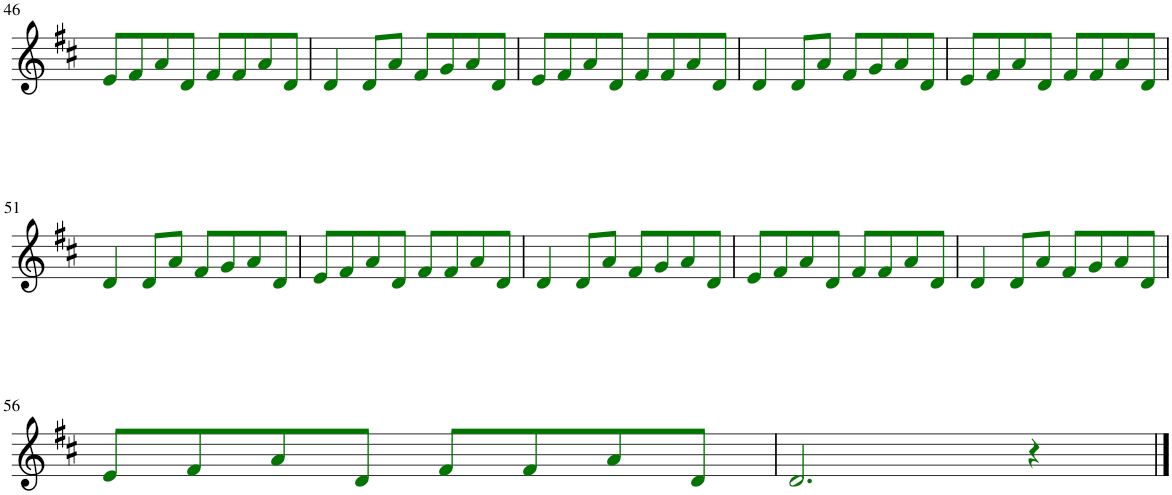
**kern
*part1
*staff1
*I"Flauta 2
*I'Fl. 2
!!LO:PB:g=z
*clefG2
*k[f#c#]
*M4/4
=46
8ei/L
8f#i/
8ai/
8di/J
8f#i/L
8f#i/
8ai/
8di/J
=47
4di/
8di/L
8ai/J
8f#i/L
8gi/
8ai/
8di/J
=48
8ei/L
8f#i/
8ai/
8di/J
8f#i/L
8f#i/
8ai/
8di/J
=49
4di/
8di/L
8ai/J
8f#i/L
8gi/
8ai/
8di/J
=50
8ei/L
8f#i/
8ai/
8di/J
8f#i/L
8f#i/
8ai/
8di/J
!!LO:LB:g=z
=51
4di/
8di/L
8ai/J
8f#i/L
8gi/
8ai/
8di/J
=52
8ei/L
8f#i/
8ai/
8di/J
8f#i/L
8f#i/
8ai/
8di/J
=53
4di/
8di/L
8ai/J
8f#i/L
8gi/
8ai/
8di/J
=54
8ei/L
8f#i/
8ai/
8di/J
8f#i/L
8f#i/
8ai/
8di/J
=55
4di/
8di/L
8ai/J
8f#i/L
8gi/
8ai/
8di/J
!!LO:LB:g=z
=56
8ei/L
8f#i/
8ai/
8di/J
8f#i/L
8f#i/
8ai/
8di/J
=57
2.di/
4r
==
*-
